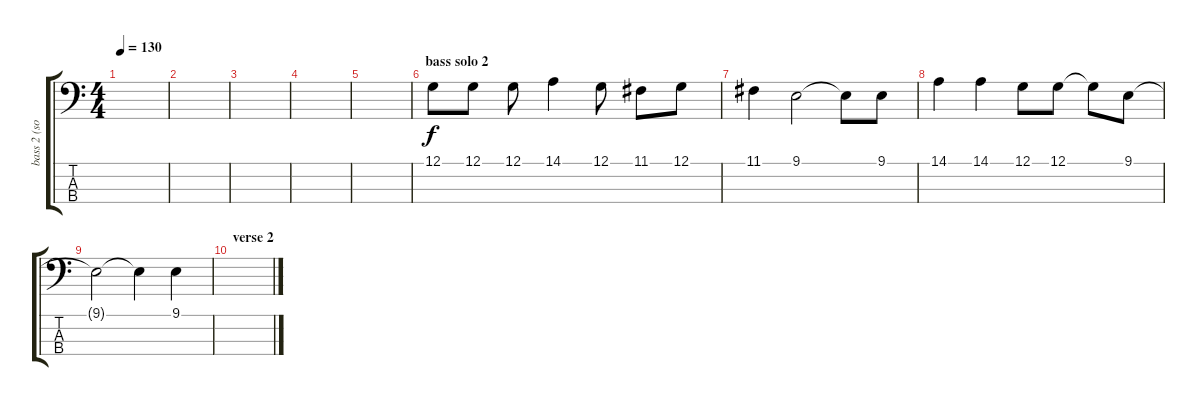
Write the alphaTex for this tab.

\track ("bass 2 (solo)" "bass 2 (so") {instrument lead2sawtooth}
\staff {score tabs}
\tuning (G2 D2 A1 E1) {hide}
\ts (4 4)
\tempo 130
\clef f4
\ks c
|
|
|
|
|
\section ("" "bass solo 2")
12.1.8 12.1.8 12.1.8 14.1.4 12.1.8 11.1.8 12.1.8 |
11.1.4 9.1.2 9.1{t}.8 9.1.8 |
14.1.4 14.1.4 12.1.8 12.1.8 12.1{t}.8 9.1.8 |
9.1{t}.2 9.1{t}.4 9.1.4 |
\section ("" "verse 2")
